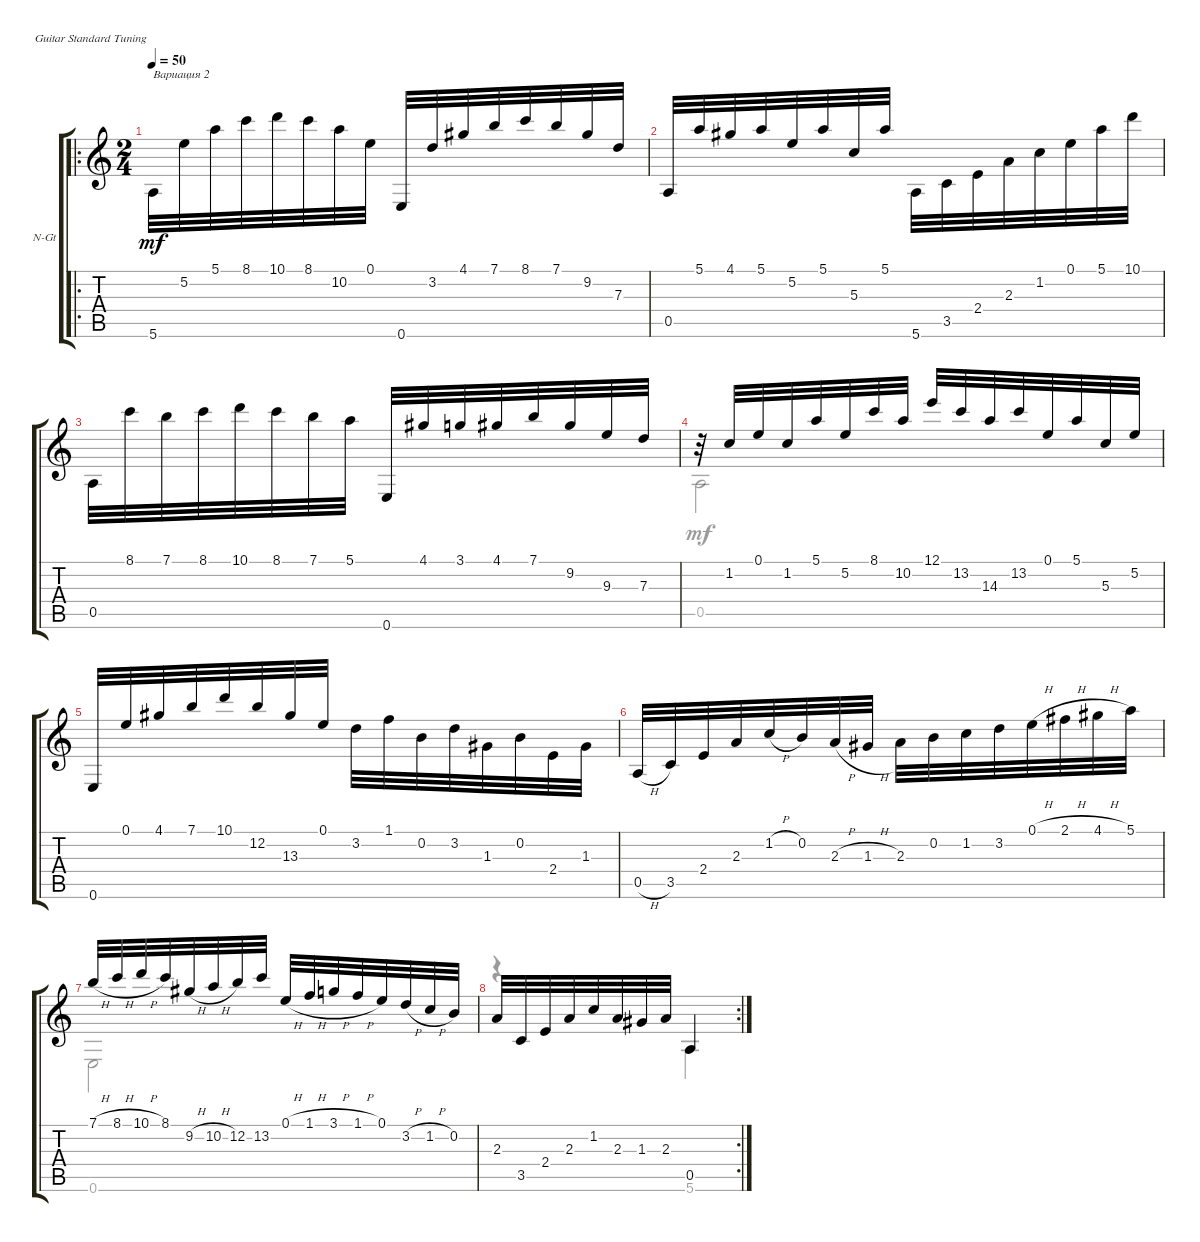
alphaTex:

\defaultSystemsLayout 4
\bracketExtendMode groupsimilarinstruments
\firstSystemTrackNameOrientation horizontal
\otherSystemsTrackNameOrientation horizontal
\track ("Nylon Guitar" "N-Gt") {instrument acousticguitarnylon}
\staff {score tabs}
\tuning (E4 B3 G3 D3 A2 E2)
\voice
\ro
\ts (2 4)
\tempo 50
\clef g2
\ks c
5.6.32{txt "Вариация 2" dy mf} 5.2.32 5.1.32 8.1.32 10.1.32 8.1.32 10.2.32 0.1.32 0.6.32 3.2.32 4.1.32 7.1.32 8.1.32 7.1.32 9.2.32 7.3.32 |
0.5.32 5.1.32 4.1.32 5.1.32 5.2.32 5.1.32 5.3.32 5.1.32 5.6.32 3.5.32 2.4.32 2.3.32 1.2.32 0.1.32 5.1.32 10.1.32 |
0.5.32 8.1.32 7.1.32 8.1.32 10.1.32 8.1.32 7.1.32 5.1.32 0.6.32 4.1.32 3.1.32 4.1.32 7.1.32 9.2.32 9.3.32 7.3.32 |
r.32 1.2.32 0.1.32 1.2.32 5.1.32 5.2.32 8.1.32 10.2.32 12.1.32 13.2.32 14.3.32 13.2.32 0.1.32 5.1.32 5.3.32 5.2.32 |
0.6.32 0.1.32 4.1.32 7.1.32 10.1.32 12.2.32 13.3.32 0.1.32 3.2.32 1.1.32 0.2.32 3.2.32 1.3.32 0.2.32 2.4.32 1.3.32 |
0.5{h}.32 3.5.32 2.4.32 2.3.32 1.2{h}.32 0.2.32 2.3{h}.32 1.3{h}.32 2.3.32 0.2.32 1.2.32 3.2.32 0.1{h}.32 2.1{h}.32 4.1{h}.32 5.1.32 |
7.1{h}.32 8.1{h}.32 10.1{h}.32 8.1.32 9.2{h}.32 10.2{h}.32 12.2.32 13.2.32 0.1{h}.32 1.1{h}.32 3.1{h}.32 1.1{h}.32 0.1.32 3.2{h}.32 1.2{h}.32 0.2.32 |
\rc 2
2.3.32 3.5.32 2.4.32 2.3.32 1.2.32 2.3.32 1.3.32 2.3.32 0.5.4
\voice
\clef g2
\ottava regular
\simile none
\ks c
|
|
|
0.5.2 |
|
|
0.6.2 |
r.4 5.6.4
